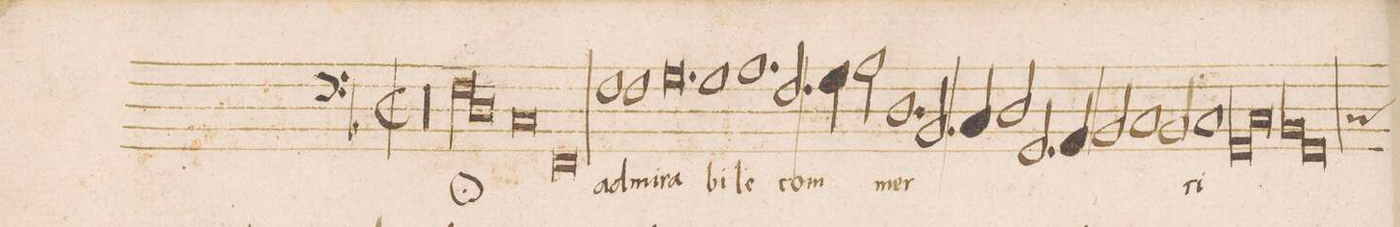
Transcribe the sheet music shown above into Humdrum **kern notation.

**kern	**text
*I"BASVS	*
*clefF4	*
*k[b-]	*
*met(c|)	*
*M2/1	*
00r	.
=2-	=2-
=3-	=3-
*lig	*
0Fl\	O
=4-	=4-
00D\	.
*Xlig	*
=5-	=5-
=6-	=6-
0C/	.
=7-	=7-
0FF/	.
=8-	=8-
1F\	ad-
1F\	-mi-
=9-	=9-
0.G\	-ra-
=10-	=10-
1G\	-bi-
=11-	=11-
1.A\	-le
2.F/	com-
=12-	=12-
4G\	.
*2\right	*
2A\	.
1.D\	-mer-
=13-	=13-
2.BB-/	.
4C/	.
2D/	.
=14-	=14-
2.GG/	.
4AA/	.
2BB-/	.
1C/	.
=15-	=15-
2BB-/	.
1C/	-ci-
=16-	=16-
*lig	*
1GGl/	.
1C/	.
*Xlig	*
=17-	=17-
*lig	*
1BB-l/	.
*custos:C	*
1GG/	.
*Xlig	*
=18-	=18-
*-	*-
